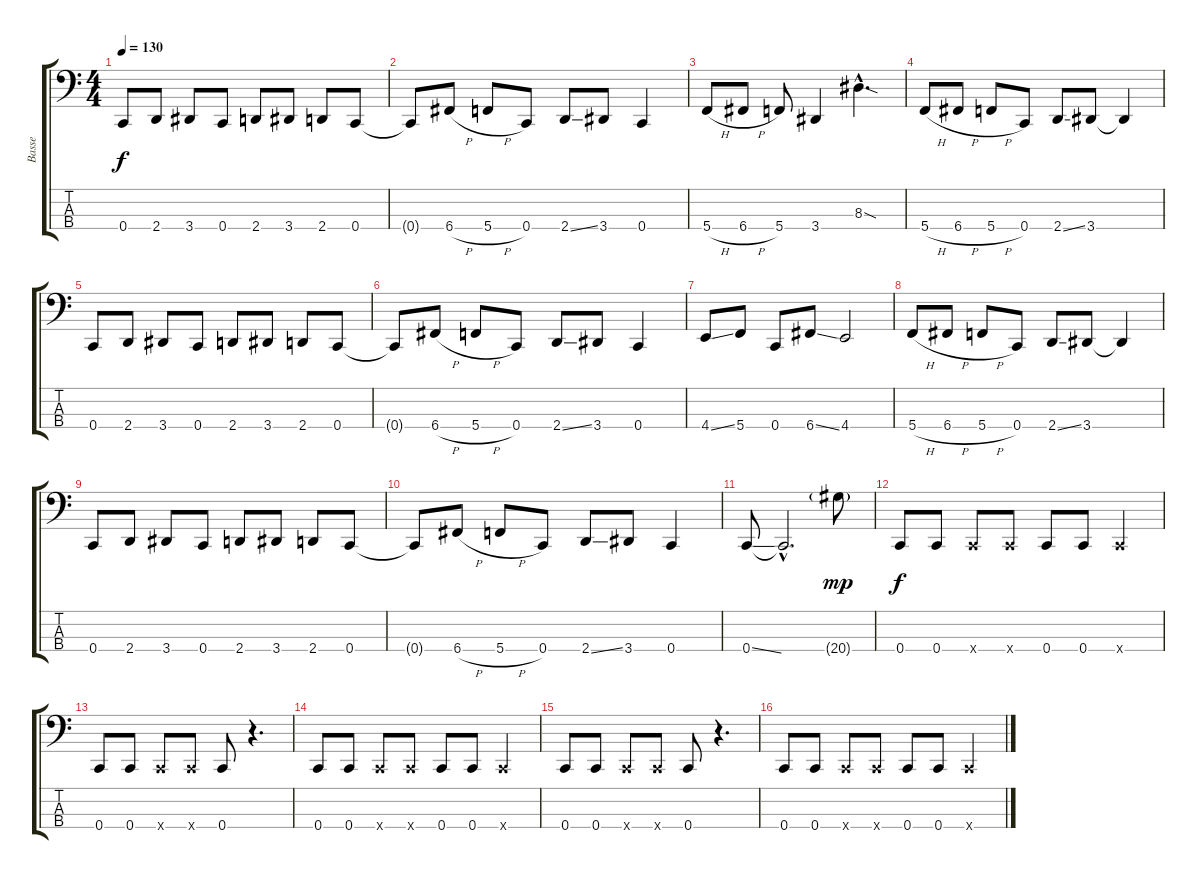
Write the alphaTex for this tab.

\track ("Basse" "Basse") {instrument electricbassfinger}
\staff {score tabs}
\tuning (F2 C2 G1 C1) {hide}
\ts (4 4)
\tempo 130
\clef f4
\ks c
0.4.8{dy f} 2.4.8 3.4.8 0.4.8 2.4.8 3.4.8 2.4.8 0.4.8 |
0.4{t}.8 6.4{h}.8 5.4{h}.8 0.4.8 2.4{ss}.8 3.4.8 0.4.4 |
5.4{h}.8 6.4{h}.8 5.4.8 3.4.4 8.3{sod hac}.4{d} |
5.4{h}.8 6.4{h}.8 5.4{h}.8 0.4.8 2.4{ss}.8 3.4.8 3.4{t}.4 |
0.4.8 2.4.8 3.4.8 0.4.8 2.4.8 3.4.8 2.4.8 0.4.8 |
0.4{t}.8 6.4{h}.8 5.4{h}.8 0.4.8 2.4{ss}.8 3.4.8 0.4.4 |
4.4{ss}.8 5.4.8 0.4.8 6.4{ss}.8 4.4.2 |
5.4{h}.8 6.4{h}.8 5.4{h}.8 0.4.8 2.4{ss}.8 3.4.8 3.4{t}.4 |
0.4.8 2.4.8 3.4.8 0.4.8 2.4.8 3.4.8 2.4.8 0.4.8 |
0.4{t}.8 6.4{h}.8 5.4{h}.8 0.4.8 2.4{ss}.8 3.4.8 0.4.4 |
0.4{ss}.8 0.4{hac t}.2{d} 20.4{g}.8{dy mp} |
0.4.8{dy f} 0.4.8 0.4{x}.8 0.4{x}.8 0.4.8 0.4.8 0.4{x}.4 |
0.4.8 0.4.8 0.4{x}.8 0.4{x}.8 0.4.8 r.4{d} |
0.4.8 0.4.8 0.4{x}.8 0.4{x}.8 0.4.8 0.4.8 0.4{x}.4 |
0.4.8 0.4.8 0.4{x}.8 0.4{x}.8 0.4.8 r.4{d} |
0.4.8 0.4.8 0.4{x}.8 0.4{x}.8 0.4.8 0.4.8 0.4{x}.4
